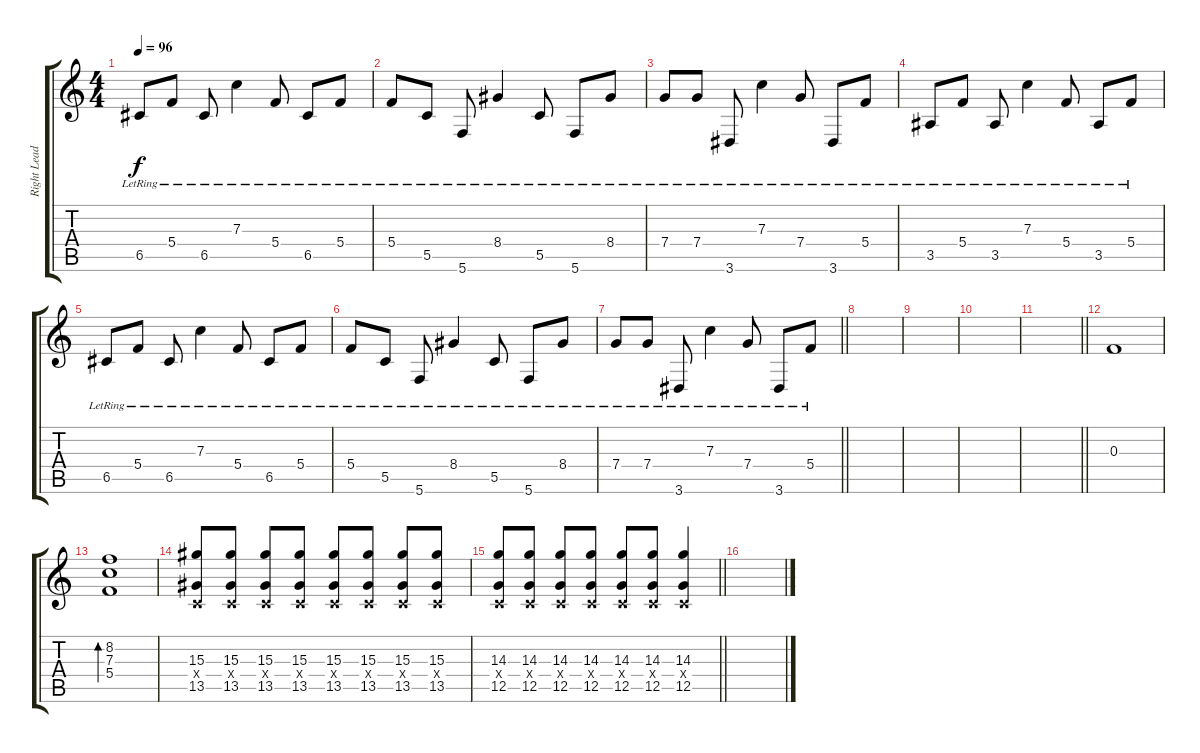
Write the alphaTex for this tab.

\track ("Right Lead" "Right Lead") {instrument distortionguitar}
\staff {score tabs}
\tuning (D4 A3 F3 C3 G2 C2) {hide}
\ts (4 4)
\tempo 96
\clef g2
\ks c
6.5{lr}.8{dy f} 5.4{lr}.8 6.5{lr}.8 7.3{lr}.4 5.4{lr}.8 6.5{lr}.8 5.4{lr}.8 |
5.4{lr}.8 5.5{lr}.8 5.6{lr}.8 8.4{lr}.4 5.5{lr}.8 5.6{lr}.8 8.4{lr}.8 |
7.4{lr}.8 7.4{lr}.8 3.6{lr}.8 7.3{lr}.4 7.4{lr}.8 3.6{lr}.8 5.4{lr}.8 |
3.5{lr}.8 5.4{lr}.8 3.5{lr}.8 7.3{lr}.4 5.4{lr}.8 3.5{lr}.8 5.4{lr}.8 |
6.5{lr}.8 5.4{lr}.8 6.5{lr}.8 7.3{lr}.4 5.4{lr}.8 6.5{lr}.8 5.4{lr}.8 |
5.4{lr}.8 5.5{lr}.8 5.6{lr}.8 8.4{lr}.4 5.5{lr}.8 5.6{lr}.8 8.4{lr}.8 |
\barLineRight lightlight
7.4{lr}.8 7.4{lr}.8 3.6{lr}.8 7.3{lr}.4 7.4{lr}.8 3.6{lr}.8 5.4{lr}.8 |
\section ("" "")
|
|
|
\barLineRight lightlight
|
0.3.1 |
(8.2 7.3 5.4).1{bd 240} |
(15.3 0.4{x} 13.5).8 (15.3 0.4{x} 13.5).8 (15.3 0.4{x} 13.5).8 (15.3 0.4{x} 13.5).8 (15.3 0.4{x} 13.5).8 (15.3 0.4{x} 13.5).8 (15.3 0.4{x} 13.5).8 (15.3 0.4{x} 13.5).8 |
\barLineRight lightlight
(14.3 0.4{x} 12.5).8 (14.3 0.4{x} 12.5).8 (14.3 0.4{x} 12.5).8 (14.3 0.4{x} 12.5).8 (14.3 0.4{x} 12.5).8 (14.3 0.4{x} 12.5).8 (14.3 0.4{x} 12.5).4 |
\section ("" "")
